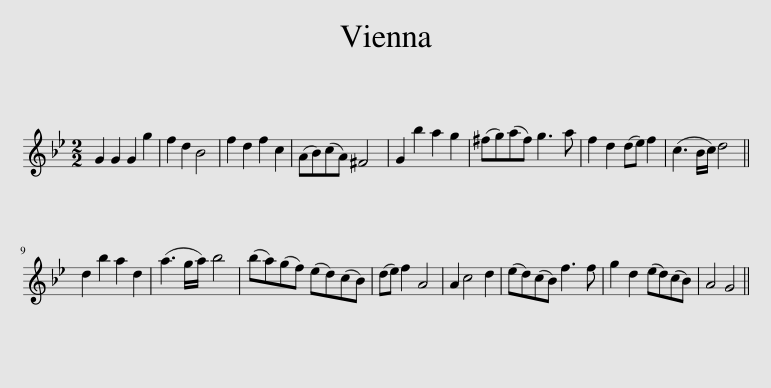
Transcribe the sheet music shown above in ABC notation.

X:1
L:1/8
M:2/2
I:linebreak $
K:Gmin
V:1 treble
V:1
 G2 G2 G2 g2 | f2 d2 B4 | f2 d2 f2 c2 | (AB)(cA) ^F4 | G2 b2 a2 g2 | %5
 (^fg)(af) g3 a | f2 d2 (de) f2 | (c3 B/c/) d4 ||$ d2 b2 a2 d2 | (a3 g/a/) b4 | %10
 (ba)(gf) (ed)(cB) | (de) f2 A4 | A2 c4 d2 | (ed)(cB) f3 f | g2 d2 (ed)(cB) | %15
 A4 G4 || %16
